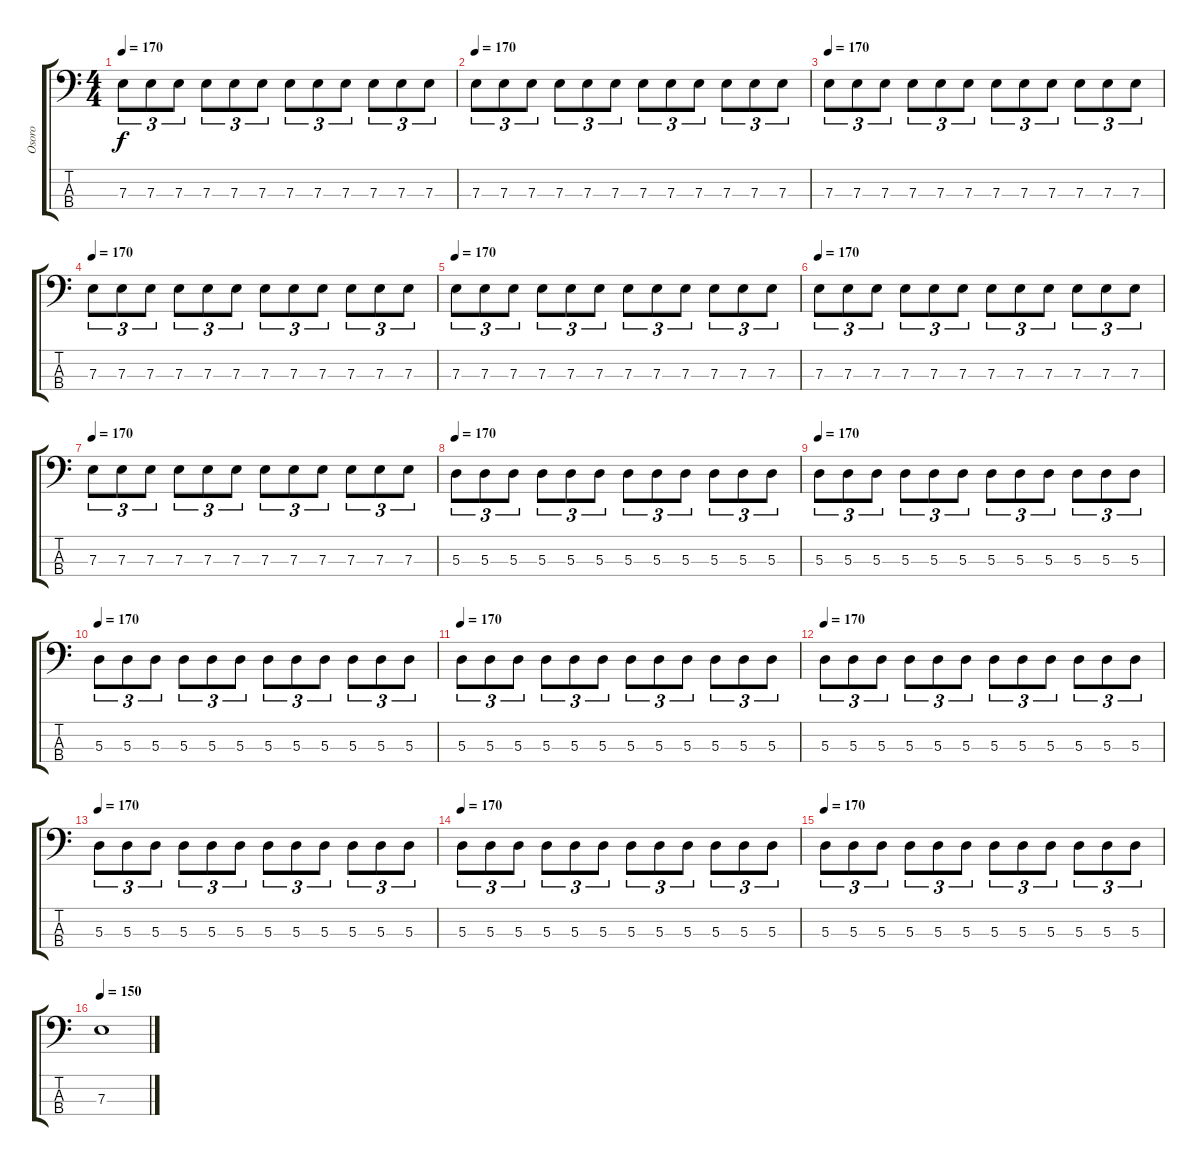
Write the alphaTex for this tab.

\track ("Osoro" "Osoro") {instrument electricbasspick}
\staff {score tabs}
\tuning (G2 D2 A1 E1) {hide}
\ts (4 4)
\tempo 170
\clef f4
\ks c
7.3.8{tu (3 2) dy f} 7.3.8{tu (3 2)} 7.3.8{tu (3 2)} 7.3.8{tu (3 2)} 7.3.8{tu (3 2)} 7.3.8{tu (3 2)} 7.3.8{tu (3 2)} 7.3.8{tu (3 2)} 7.3.8{tu (3 2)} 7.3.8{tu (3 2)} 7.3.8{tu (3 2)} 7.3.8{tu (3 2)} |
\tempo 170
7.3.8{tu (3 2)} 7.3.8{tu (3 2)} 7.3.8{tu (3 2)} 7.3.8{tu (3 2)} 7.3.8{tu (3 2)} 7.3.8{tu (3 2)} 7.3.8{tu (3 2)} 7.3.8{tu (3 2)} 7.3.8{tu (3 2)} 7.3.8{tu (3 2)} 7.3.8{tu (3 2)} 7.3.8{tu (3 2)} |
\tempo 170
7.3.8{tu (3 2)} 7.3.8{tu (3 2)} 7.3.8{tu (3 2)} 7.3.8{tu (3 2)} 7.3.8{tu (3 2)} 7.3.8{tu (3 2)} 7.3.8{tu (3 2)} 7.3.8{tu (3 2)} 7.3.8{tu (3 2)} 7.3.8{tu (3 2)} 7.3.8{tu (3 2)} 7.3.8{tu (3 2)} |
\tempo 170
7.3.8{tu (3 2)} 7.3.8{tu (3 2)} 7.3.8{tu (3 2)} 7.3.8{tu (3 2)} 7.3.8{tu (3 2)} 7.3.8{tu (3 2)} 7.3.8{tu (3 2)} 7.3.8{tu (3 2)} 7.3.8{tu (3 2)} 7.3.8{tu (3 2)} 7.3.8{tu (3 2)} 7.3.8{tu (3 2)} |
\tempo 170
7.3.8{tu (3 2)} 7.3.8{tu (3 2)} 7.3.8{tu (3 2)} 7.3.8{tu (3 2)} 7.3.8{tu (3 2)} 7.3.8{tu (3 2)} 7.3.8{tu (3 2)} 7.3.8{tu (3 2)} 7.3.8{tu (3 2)} 7.3.8{tu (3 2)} 7.3.8{tu (3 2)} 7.3.8{tu (3 2)} |
\tempo 170
7.3.8{tu (3 2)} 7.3.8{tu (3 2)} 7.3.8{tu (3 2)} 7.3.8{tu (3 2)} 7.3.8{tu (3 2)} 7.3.8{tu (3 2)} 7.3.8{tu (3 2)} 7.3.8{tu (3 2)} 7.3.8{tu (3 2)} 7.3.8{tu (3 2)} 7.3.8{tu (3 2)} 7.3.8{tu (3 2)} |
\tempo 170
7.3.8{tu (3 2)} 7.3.8{tu (3 2)} 7.3.8{tu (3 2)} 7.3.8{tu (3 2)} 7.3.8{tu (3 2)} 7.3.8{tu (3 2)} 7.3.8{tu (3 2)} 7.3.8{tu (3 2)} 7.3.8{tu (3 2)} 7.3.8{tu (3 2)} 7.3.8{tu (3 2)} 7.3.8{tu (3 2)} |
\tempo 170
5.3.8{tu (3 2)} 5.3.8{tu (3 2)} 5.3.8{tu (3 2)} 5.3.8{tu (3 2)} 5.3.8{tu (3 2)} 5.3.8{tu (3 2)} 5.3.8{tu (3 2)} 5.3.8{tu (3 2)} 5.3.8{tu (3 2)} 5.3.8{tu (3 2)} 5.3.8{tu (3 2)} 5.3.8{tu (3 2)} |
\tempo 170
5.3.8{tu (3 2)} 5.3.8{tu (3 2)} 5.3.8{tu (3 2)} 5.3.8{tu (3 2)} 5.3.8{tu (3 2)} 5.3.8{tu (3 2)} 5.3.8{tu (3 2)} 5.3.8{tu (3 2)} 5.3.8{tu (3 2)} 5.3.8{tu (3 2)} 5.3.8{tu (3 2)} 5.3.8{tu (3 2)} |
\tempo 170
5.3.8{tu (3 2)} 5.3.8{tu (3 2)} 5.3.8{tu (3 2)} 5.3.8{tu (3 2)} 5.3.8{tu (3 2)} 5.3.8{tu (3 2)} 5.3.8{tu (3 2)} 5.3.8{tu (3 2)} 5.3.8{tu (3 2)} 5.3.8{tu (3 2)} 5.3.8{tu (3 2)} 5.3.8{tu (3 2)} |
\tempo 170
5.3.8{tu (3 2)} 5.3.8{tu (3 2)} 5.3.8{tu (3 2)} 5.3.8{tu (3 2)} 5.3.8{tu (3 2)} 5.3.8{tu (3 2)} 5.3.8{tu (3 2)} 5.3.8{tu (3 2)} 5.3.8{tu (3 2)} 5.3.8{tu (3 2)} 5.3.8{tu (3 2)} 5.3.8{tu (3 2)} |
\tempo 170
5.3.8{tu (3 2)} 5.3.8{tu (3 2)} 5.3.8{tu (3 2)} 5.3.8{tu (3 2)} 5.3.8{tu (3 2)} 5.3.8{tu (3 2)} 5.3.8{tu (3 2)} 5.3.8{tu (3 2)} 5.3.8{tu (3 2)} 5.3.8{tu (3 2)} 5.3.8{tu (3 2)} 5.3.8{tu (3 2)} |
\tempo 170
5.3.8{tu (3 2)} 5.3.8{tu (3 2)} 5.3.8{tu (3 2)} 5.3.8{tu (3 2)} 5.3.8{tu (3 2)} 5.3.8{tu (3 2)} 5.3.8{tu (3 2)} 5.3.8{tu (3 2)} 5.3.8{tu (3 2)} 5.3.8{tu (3 2)} 5.3.8{tu (3 2)} 5.3.8{tu (3 2)} |
\tempo 170
5.3.8{tu (3 2)} 5.3.8{tu (3 2)} 5.3.8{tu (3 2)} 5.3.8{tu (3 2)} 5.3.8{tu (3 2)} 5.3.8{tu (3 2)} 5.3.8{tu (3 2)} 5.3.8{tu (3 2)} 5.3.8{tu (3 2)} 5.3.8{tu (3 2)} 5.3.8{tu (3 2)} 5.3.8{tu (3 2)} |
\tempo 170
5.3.8{tu (3 2)} 5.3.8{tu (3 2)} 5.3.8{tu (3 2)} 5.3.8{tu (3 2)} 5.3.8{tu (3 2)} 5.3.8{tu (3 2)} 5.3.8{tu (3 2)} 5.3.8{tu (3 2)} 5.3.8{tu (3 2)} 5.3.8{tu (3 2)} 5.3.8{tu (3 2)} 5.3.8{tu (3 2)} |
\section ("" "")
\tempo 150
7.3.1
